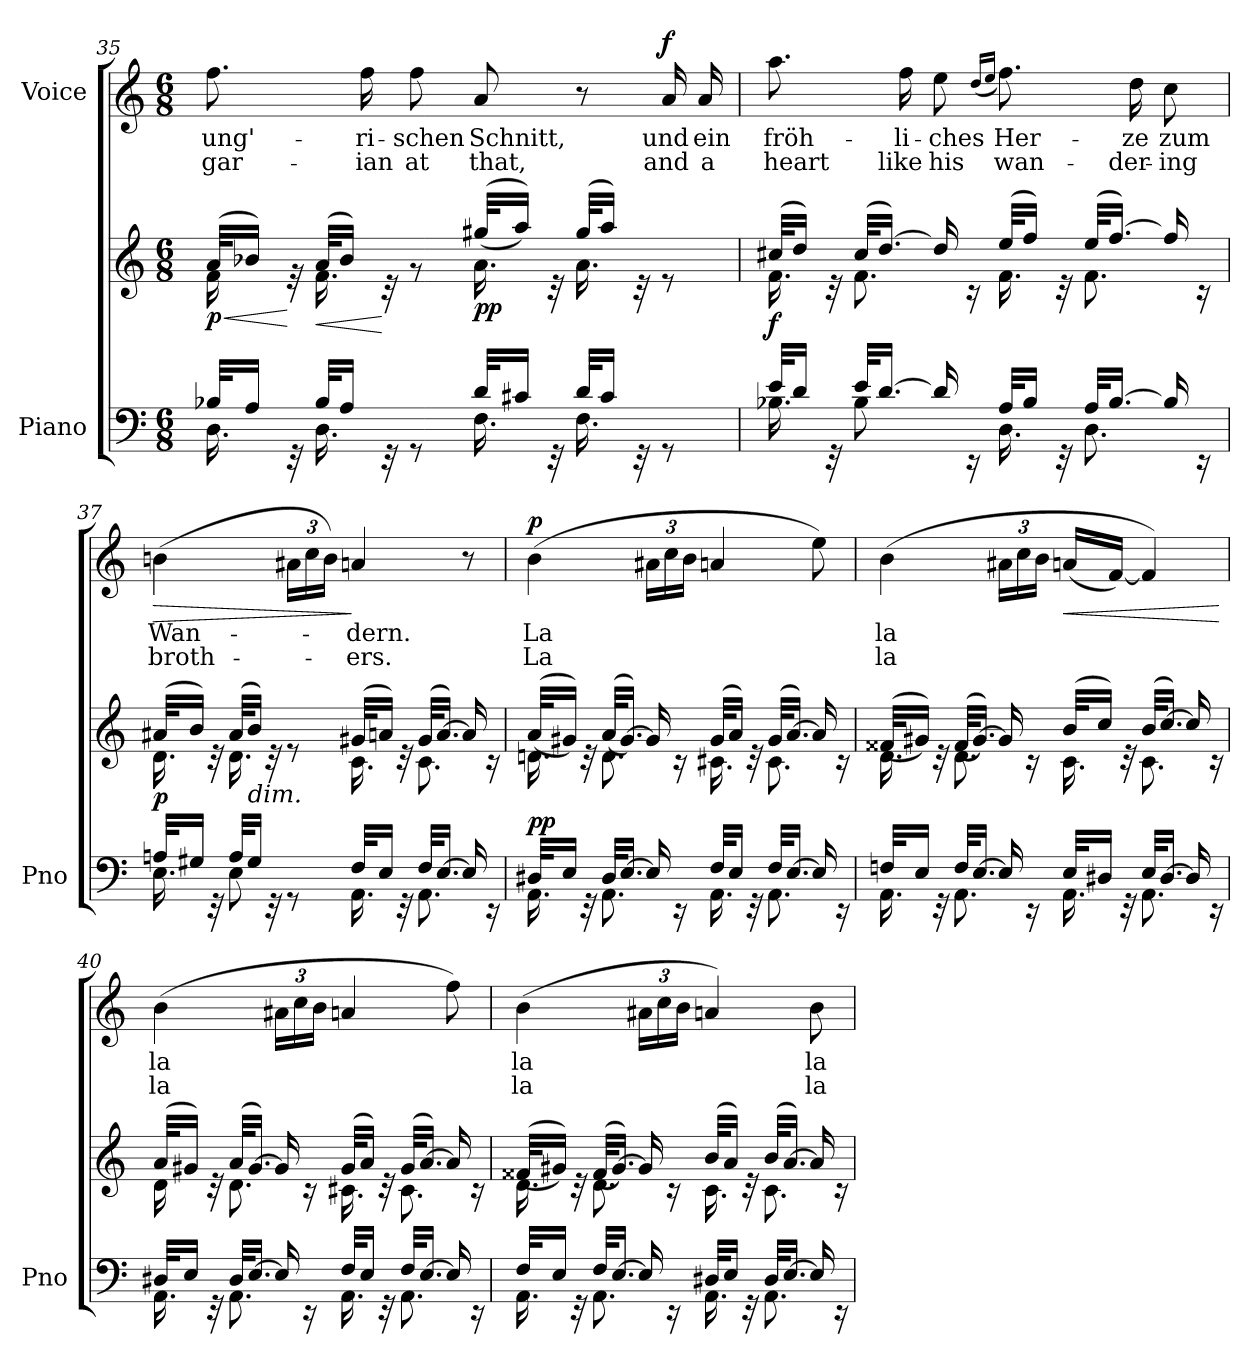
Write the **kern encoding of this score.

**kern	**kern	**dynam	**kern	**text	**text	**dynam
*part2	*part2	*part2	*part1	*part1	*part1	*part1
*staff3	*staff2	*staff2/3	*staff1	*staff1	*staff1	*staff1
*I"Piano	*	*	*I"Voice	*	*	*
*I'Pno	*	*	*	*	*	*
*clefF4	*clefG2	*	*clefG2	*	*	*
*k[]	*k[]	*	*k[]	*	*	*
*M6/8	*M6/8	*	*M6/8	*	*	*
=35	=35	=35	=35	=35	=35	=35
*^	*	*	*	*	*	*
!	!	!	!LO:HP:b	!	!LO:LY:b	!LO:LY:b	!
*	*	*^	*	*	*	*	*
!	!	!	!	!LO:DY:n=1:b	!	!	!	!
32B-X/KLL	16.D\	(>32a/KLL	16f\	< p	8.ff\	ung'-	-gar-	.
16A/JJ	.	16b-X/JJ)	.	.	.	.	.	.
.	.	.	16ryy	.	.	.	.	.
32rEE	32ryy	32re	.	[	.	.	.	.
!	!	!	!	!LO:HP:b	!	!	!	!
32B-/KLL	16.D\	(>32a/KLL	16.f\	<	.	.	.	.
16A/JJ	.	16b-/JJ)	.	.	.	.	.	.
!	!	!	!	!	!	!LO:LY:b	!LO:LY:b	!
.	.	.	.	.	16ff\	-ri-	-ian	.
32rEE	32ryy	32rc	32ryy	[	.	.	.	.
!	!	!	!	!	!	!LO:LY:b	!LO:LY:b	!
*v	*v	*	*	*	*	*	*	*
*	*v	*v	*	*	*	*	*
8rGG	8rg	.	8ff\	-schen	at	.
*^	*^	*	*	*	*	*
!	!	!	!	!LO:DY:n=2:b	!	!LO:LY:b	!LO:LY:b	!
32d/KLL	16.F\	(>(>32gg#X/KLL	16.a\	pp	8a/	Schnitt,	that,	.
16c#X/JJ	.	16aa/JJ))	.	.	.	.	.	.
32rEE	32ryy	32rc	32ryy	.	.	.	.	.
32d/KLL	16.F\	(>32gg#/KLL	16.a\	.	8r	.	.	.
16c#/JJ	.	16aa/JJ)	.	.	.	.	.	.
32rEE	8ryy	32rc	8ryy	.	.	.	.	.
!	!	!	!	!	!	!LO:LY:b	!LO:LY:b	!LO:DY:a
8rGG	.	8re	.	.	16a/	und	and	f
!	!	!	!	!	!	!LO:LY:b	!LO:LY:b	!
.	.	.	.	.	16a/	ein	a	.
.	32ryy	.	32ryy	.	.	.	.	.
!!LO:LB:g=z
=36	=36	=36	=36	=36	=36	=36	=36	=36
!	!	!	!	!LO:DY:b	!	!LO:LY:b	!LO:LY:b	!
32e/KLL	16.B-X\	(>32cc#X/KLL	16.f\	f	8.aa\	fröh-	heart	.
16d/JJ	.	16dd/JJ)	.	.	.	.	.	.
32rEE	32ryy	32rc	32ryy	.	.	.	.	.
32e/KLL	8B-\	(>32cc#/KLL	8.f\	.	.	.	.	.
[16.d/JJ	.	[16.dd/JJ)	.	.	.	.	.	.
!	!	!	!	!	!	!LO:LY:b	!LO:LY:b	!
.	.	.	.	.	16ff\	-li-	like	.
!	!	!	!	!	!	!LO:LY:b	!LO:LY:b	!
16d/]	8ryy	16dd/]	.	.	8ee\	-ches	his	.
16rEE	.	16rc	16ryy	.	.	.	.	.
.	.	.	.	.	(<16qdd/LL	.	.	.
.	.	.	.	.	16qee/JJ	.	.	.
!	!	!	!	!	!	!LO:LY:b	!LO:LY:b	!
32A/KLL	16.D\	(>32ee/KLL	16.f\	.	8.ff\)	Her-	wan-	.
16B-/JJ	.	16ff/JJ)	.	.	.	.	.	.
32rEE	32ryy	32rc	32ryy	.	.	.	.	.
32A/KLL	8.D\	(>32ee/KLL	8.f\	.	.	.	.	.
[16.B-/JJ	.	[16.ff/JJ)	.	.	.	.	.	.
!	!	!	!	!	!	!LO:LY:b	!LO:LY:b	!
.	.	.	.	.	16dd\	-ze	-der-	.
!	!	!	!	!	!	!LO:LY:b	!LO:LY:b	!
16B-/]	.	16ff/]	.	.	8cc\	zum	-ing	.
16rEE	16ryy	16rc	16ryy	.	.	.	.	.
=37	=37	=37	=37	=37	=37	=37	=37	=37
!	!	!	!	!LO:DY:b	!	!LO:LY:b	!LO:LY:b	!LO:HP:b
32An/KLL	16.E\	(>32a#X/KLL	16.d\	p	(>4bn\	Wan-	broth-	>
16G#X/JJ	.	16b/JJ)	.	.	.	.	.	.
32rEE	32ryy	32rc	32ryy	.	.	.	.	.
32A/KLL	8E\	(>32a#/KLL	16.d\	.	.	.	.	.
!	!	!LO:TX:b:i:t=dim.	!	!	!	!	!	!
16G#/JJ	.	16b/JJ)	.	.	.	.	.	.
32rEE	.	32rc	32ryy	.	.	.	.	.
*	*	*v	*v	*	*	*	*	*
*	*	*	*	*Xbrackettup	*	*	*
8rGG	8ryy	8re	.	24a#X\LL	.	.	.
.	.	.	.	24cc\	.	.	.
.	.	.	.	24b\JJ)	.	.	.
*	*	*^	*	*	*	*	*
!	!	!	!	!	!	!LO:LY:b	!LO:LY:b	!
32F/KLL	16.AA\	(>32g#X/KLL	16.c\	.	4an/	-dern.	-ers.	]
16E/JJ	.	16an/JJ)	.	.	.	.	.	.
32rEE	32ryy	32rc	32ryy	.	.	.	.	.
32F/KLL	8.AA\	(>32g#/KLL	8.c\	.	.	.	.	.
[16.E/JJ	.	[16.a/JJ)	.	.	.	.	.	.
16E/]	.	16a/]	.	.	8r	.	.	.
16rEE	16ryy	16rc	16ryy	.	.	.	.	.
!!LO:PB:g=z
=38	=38	=38	=38	=38	=38	=38	=38	=38
!	!	!	!	!LO:DY:a=2	!	!LO:LY:b	!LO:LY:b	!LO:DY:a
32D#X/KLL	16.AA\	(>(>32a/KLL	16.dn\	pp	(>4b\	La	La	p
16E/JJ	.	16g#X/JJ))	.	.	.	.	.	.
32rEE	32ryy	32rc	32ryy	.	.	.	.	.
32D#/KLL	8.AA\	(>(>32a/KLL	8.d\	.	.	.	.	.
[16.E/JJ	.	[16.g#/JJ))	.	.	.	.	.	.
16E/]	.	16g#/]	.	.	24a#X\LL	.	.	.
.	.	.	.	.	24cc\	.	.	.
16rEE	16ryy	16rc	16ryy	.	.	.	.	.
.	.	.	.	.	24b\JJ	.	.	.
32F/KLL	16.AA\	(>32g#/KLL	16.c#X\	.	4an/	.	.	.
16E/JJ	.	16a/JJ)	.	.	.	.	.	.
32rEE	32ryy	32rc	32ryy	.	.	.	.	.
32F/KLL	8.AA\	(>32g#/KLL	8.c#\	.	.	.	.	.
[16.E/JJ	.	[16.a/JJ)	.	.	.	.	.	.
16E/]	.	16a/]	.	.	8ee\)	.	.	.
16rEE	16ryy	16rc	16ryy	.	.	.	.	.
=39	=39	=39	=39	=39	=39	=39	=39	=39
!	!	!	!	!	!	!LO:LY:b	!LO:LY:b	!
32Fn/KLL	16.AA\	(>(>32f##X/KLL	16.d\	.	(>4b\	la	la	.
16E/JJ	.	16g#X/JJ))	.	.	.	.	.	.
32rEE	32ryy	32rc	32ryy	.	.	.	.	.
32F/KLL	8.AA\	(>(>32f##/KLL	8.d\	.	.	.	.	.
[16.E/JJ	.	[16.g#/JJ))	.	.	.	.	.	.
16E/]	.	16g#/]	.	.	24a#X\LL	.	.	.
.	.	.	.	.	24cc\	.	.	.
16rEE	16ryy	16rc	16ryy	.	.	.	.	.
.	.	.	.	.	24b\JJ	.	.	.
!	!	!	!	!	!	!	!	!LO:HP:b
32E/KLL	16.AA\	(>32b/KLL	16.c\	.	(<16an/LL	.	.	<
16D#X/JJ	.	16cc/JJ)	.	.	.	.	.	.
.	.	.	.	.	[16f/JJ)	.	.	.
32rEE	32ryy	32rc	32ryy	.	.	.	.	.
32E/KLL	8.AA\	(>32b/KLL	8.c\	.	4f/])	.	.	.
[16.D#/JJ	.	[16.cc/JJ)	.	.	.	.	.	.
16D#/]	.	16cc/]	.	.	.	.	.	.
16rEE	16ryy	16rc	16ryy	.	.	.	.	.
*v	*v	*	*	*	*	*	*	*
*	*v	*v	*	*	*	*	*
.	.	.	.	.	.	[
!!LO:LB:g=z
=40	=40	=40	=40	=40	=40	=40
*^	*^	*	*	*	*	*
!	!	!	!	!	!	!LO:LY:b	!LO:LY:b	!
32D#X/KLL	16.AA\	(>32a/KLL	16d\	.	(>4b\	la	la	.
16E/JJ	.	16g#X/JJ)	.	.	.	.	.	.
.	.	.	16ryy	.	.	.	.	.
32rEE	32ryy	32rc	.	.	.	.	.	.
32D#/KLL	8.AA\	(>32a/KLL	8.d\	.	.	.	.	.
[16.E/JJ	.	[16.g#/JJ)	.	.	.	.	.	.
16E/]	.	16g#/]	.	.	24a#X\LL	.	.	.
.	.	.	.	.	24cc\	.	.	.
16rEE	16ryy	16rc	16ryy	.	.	.	.	.
.	.	.	.	.	24b\JJ	.	.	.
32F/KLL	16.AA\	(>32g#/KLL	16.c#X\	.	4an/	.	.	.
16E/JJ	.	16a/JJ)	.	.	.	.	.	.
32rEE	32ryy	32rc	32ryy	.	.	.	.	.
32F/KLL	8.AA\	(>32g#/KLL	8.c#\	.	.	.	.	.
[16.E/JJ	.	[16.a/JJ)	.	.	.	.	.	.
16E/]	.	16a/]	.	.	8ff\)	.	.	.
16rEE	16ryy	16rc	16ryy	.	.	.	.	.
=41	=41	=41	=41	=41	=41	=41	=41	=41
!	!	!	!	!	!	!LO:LY:b	!LO:LY:b	!
32F/KLL	16.AA\	(>(>32f##X/KLL	16.d\	.	(>4b\	la	la	.
16E/JJ	.	16g#X/JJ))	.	.	.	.	.	.
32rEE	32ryy	32rc	32ryy	.	.	.	.	.
32F/KLL	8.AA\	(>(>32f##/KLL	8.d\	.	.	.	.	.
[16.E/JJ	.	[16.g#/JJ))	.	.	.	.	.	.
16E/]	.	16g#/]	.	.	24a#X\LL	.	.	.
.	.	.	.	.	24cc\	.	.	.
16rEE	16ryy	16rc	16ryy	.	.	.	.	.
.	.	.	.	.	24b\JJ	.	.	.
32D#X/KLL	16.AA\	(>32b/KLL	16.c\	.	4an/)	.	.	.
16E/JJ	.	16a/JJ)	.	.	.	.	.	.
32rEE	32ryy	32rc	32ryy	.	.	.	.	.
32D#/KLL	8.AA\	(>32b/KLL	8.c\	.	.	.	.	.
[16.E/JJ	.	[16.a/JJ)	.	.	.	.	.	.
!	!	!	!	!	!	!LO:LY:b	!LO:LY:b	!
16E/]	.	16a/]	.	.	8b\	la	la	.
16rEE	16ryy	16rc	16ryy	.	.	.	.	.
*v	*v	*	*	*	*	*	*	*
*	*v	*v	*	*	*	*	*
=	=	=	=	=	=	=
*-	*-	*-	*-	*-	*-	*-
